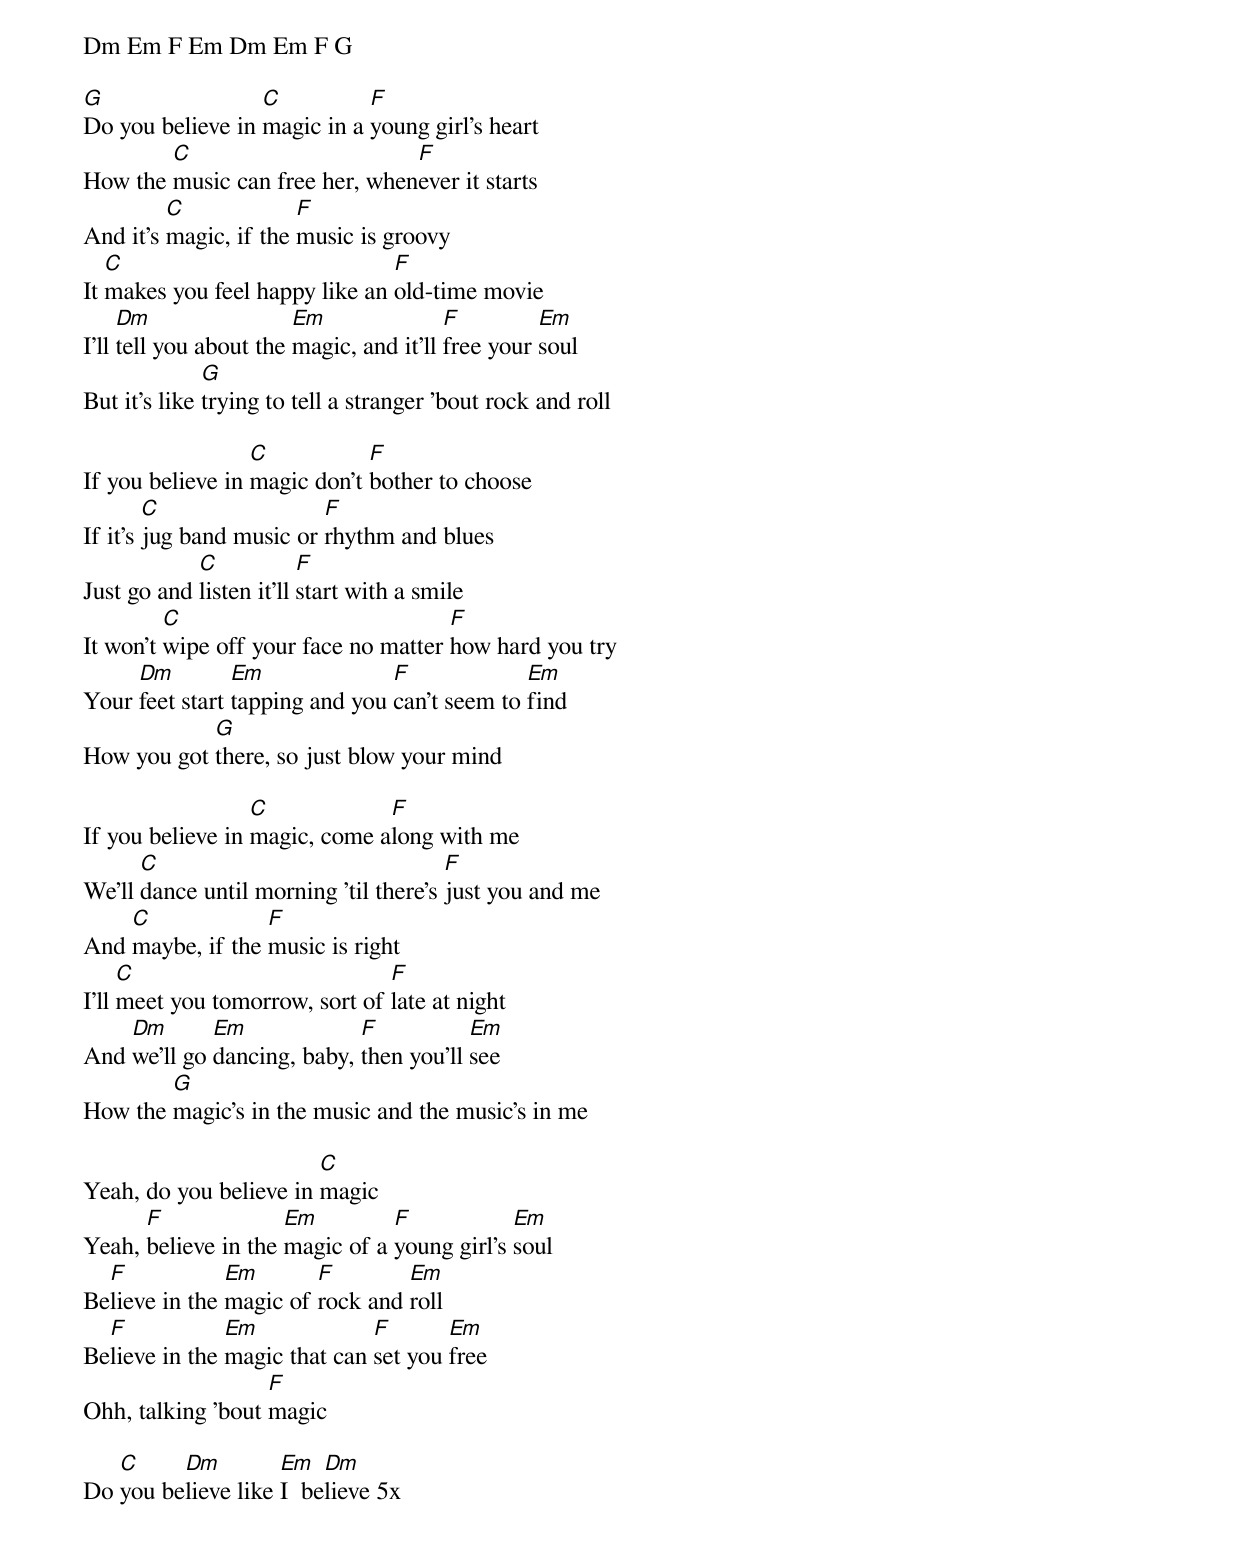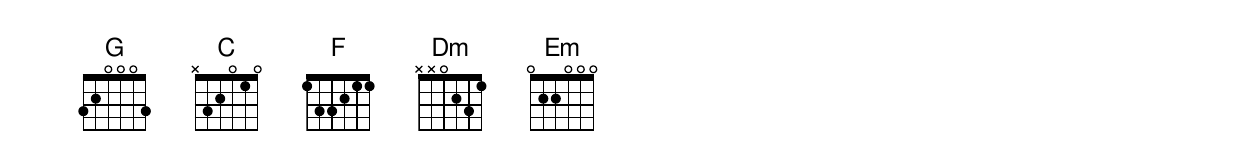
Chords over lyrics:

Dm Em F Em Dm Em F G

G                 C          F
Do you believe in magic in a young girl's heart
        C                       F
How the music can free her, whenever it starts
         C             F
And it's magic, if the music is groovy
   C                            F
It makes you feel happy like an old-time movie
     Dm                 Em               F         Em
I'll tell you about the magic, and it'll free your soul
              G
But it's like trying to tell a stranger 'bout rock and roll

                  C           F
If you believe in magic don't bother to choose
        C                 F
If it's jug band music or rhythm and blues
            C            F
Just go and listen it'll start with a smile
         C                            F
It won't wipe off your face no matter how hard you try
     Dm         Em              F             Em
Your feet start tapping and you can't seem to find
            G
How you got there, so just blow your mind

                  C            F
If you believe in magic, come along with me
      C                                F
We'll dance until morning 'til there's just you and me
    C             F
And maybe, if the music is right
     C                          F
I'll meet you tomorrow, sort of late at night
    Dm       Em             F           Em
And we'll go dancing, baby, then you'll see
        G
How the magic's in the music and the music's in me

                        C
Yeah, do you believe in magic
      F              Em         F            Em
Yeah, believe in the magic of a young girl's soul
  F            Em       F        Em
Believe in the magic of rock and roll
  F            Em             F       Em
Believe in the magic that can set you free
                   F
Ohh, talking 'bout magic

   C     Dm         Em   Dm
Do you believe like I  believe 5x
